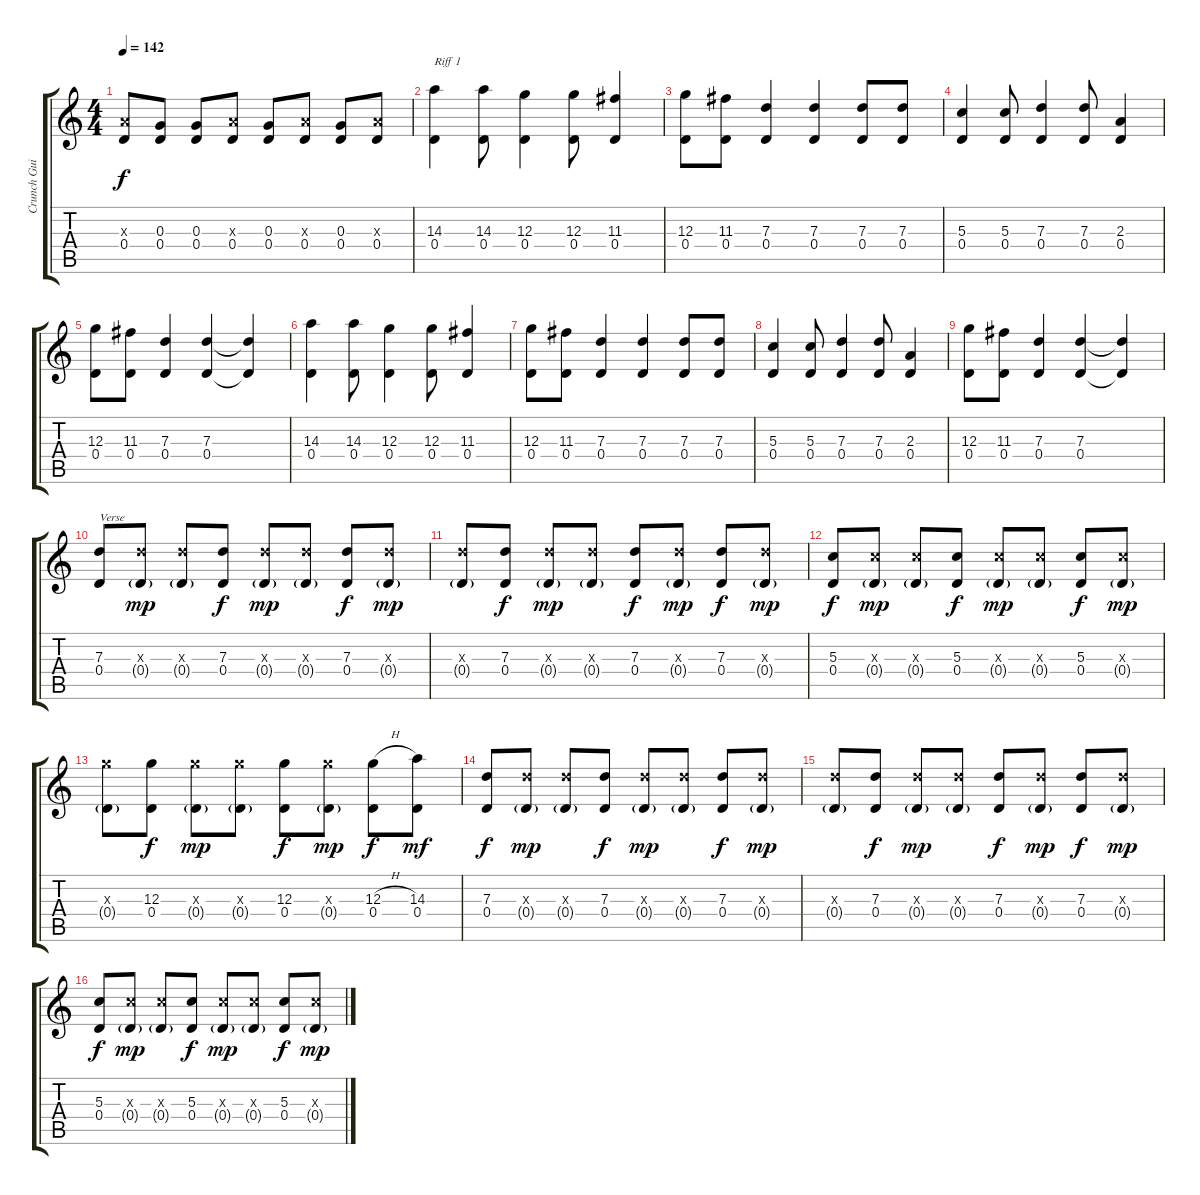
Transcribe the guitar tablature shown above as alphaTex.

\track ("Crunch Guitar 2" "Crunch Gui") {instrument overdrivenguitar}
\staff {score tabs}
\tuning (E4 B3 G3 D3 A2 E2) {hide}
\ts (4 4)
\tempo 142
\clef g2
\ks c
(2.3{x} 0.4).8{dy f} (0.3 0.4).8 (0.3 0.4).8 (2.3{x} 0.4).8 (0.3 0.4).8 (2.3{x} 0.4).8 (0.3 0.4).8 (2.3{x} 0.4).8 |
(14.3 0.4).4{txt "Riff 1"} (14.3 0.4).8 (12.3 0.4).4 (12.3 0.4).8 (11.3 0.4).4 |
(12.3 0.4).8 (11.3 0.4).8 (7.3 0.4).4 (7.3 0.4).4 (7.3 0.4).8 (7.3 0.4).8 |
(5.3 0.4).4 (5.3 0.4).8 (7.3 0.4).4 (7.3 0.4).8 (2.3 0.4).4 |
(12.3 0.4).8 (11.3 0.4).8 (7.3 0.4).4 (7.3 0.4).4 (7.3{t} 0.4{t}).4 |
(14.3 0.4).4 (14.3 0.4).8 (12.3 0.4).4 (12.3 0.4).8 (11.3 0.4).4 |
(12.3 0.4).8 (11.3 0.4).8 (7.3 0.4).4 (7.3 0.4).4 (7.3 0.4).8 (7.3 0.4).8 |
(5.3 0.4).4 (5.3 0.4).8 (7.3 0.4).4 (7.3 0.4).8 (2.3 0.4).4 |
(12.3 0.4).8 (11.3 0.4).8 (7.3 0.4).4 (7.3 0.4).4 (7.3{t} 0.4{t}).4 |
(7.3 0.4).8{txt "Verse"} (7.3{x} 0.4{g}).8{dy mp} (7.3{x} 0.4{g}).8 (7.3 0.4).8{dy f} (7.3{x} 0.4{g}).8{dy mp} (7.3{x} 0.4{g}).8 (7.3 0.4).8{dy f} (7.3{x} 0.4{g}).8{dy mp} |
(7.3{x} 0.4{g}).8 (7.3 0.4).8{dy f} (7.3{x} 0.4{g}).8{dy mp} (7.3{x} 0.4{g}).8 (7.3 0.4).8{dy f} (7.3{x} 0.4{g}).8{dy mp} (7.3 0.4).8{dy f} (7.3{x} 0.4{g}).8{dy mp} |
(5.3 0.4).8{dy f} (5.3{x} 0.4{g}).8{dy mp} (5.3{x} 0.4{g}).8 (5.3 0.4).8{dy f} (5.3{x} 0.4{g}).8{dy mp} (5.3{x} 0.4{g}).8 (5.3 0.4).8{dy f} (5.3{x} 0.4{g}).8{dy mp} |
(12.3{x} 0.4{g}).8 (12.3 0.4).8{dy f} (12.3{x} 0.4{g}).8{dy mp} (12.3{x} 0.4{g}).8 (12.3 0.4).8{dy f} (12.3{x} 0.4{g}).8{dy mp} (12.3{h} 0.4).8{dy f} (14.3 0.4).8{dy mf} |
(7.3 0.4).8{dy f} (7.3{x} 0.4{g}).8{dy mp} (7.3{x} 0.4{g}).8 (7.3 0.4).8{dy f} (7.3{x} 0.4{g}).8{dy mp} (7.3{x} 0.4{g}).8 (7.3 0.4).8{dy f} (7.3{x} 0.4{g}).8{dy mp} |
(7.3{x} 0.4{g}).8 (7.3 0.4).8{dy f} (7.3{x} 0.4{g}).8{dy mp} (7.3{x} 0.4{g}).8 (7.3 0.4).8{dy f} (7.3{x} 0.4{g}).8{dy mp} (7.3 0.4).8{dy f} (7.3{x} 0.4{g}).8{dy mp} |
(5.3 0.4).8{dy f} (5.3{x} 0.4{g}).8{dy mp} (5.3{x} 0.4{g}).8 (5.3 0.4).8{dy f} (5.3{x} 0.4{g}).8{dy mp} (5.3{x} 0.4{g}).8 (5.3 0.4).8{dy f} (5.3{x} 0.4{g}).8{dy mp}
